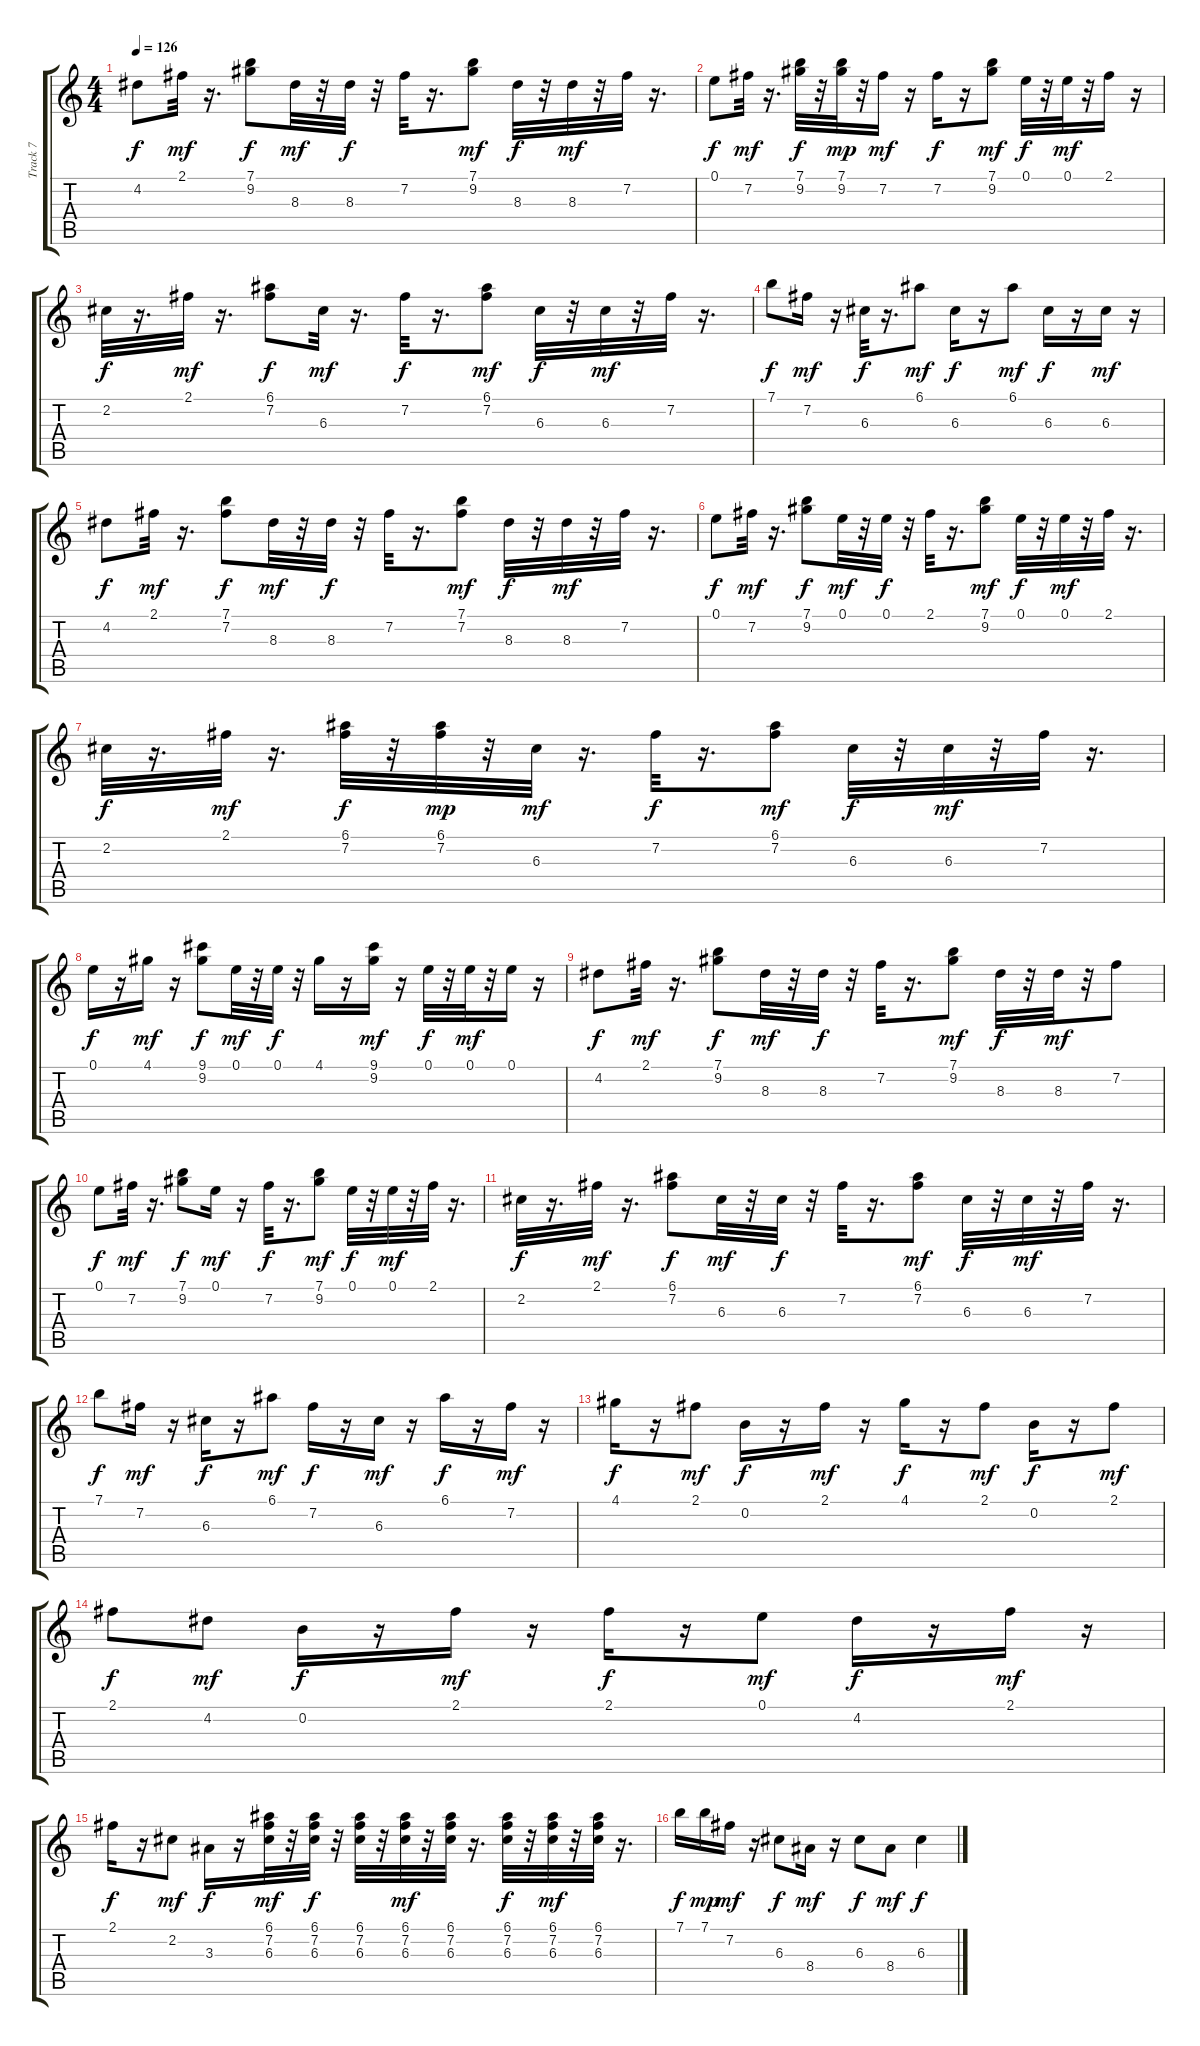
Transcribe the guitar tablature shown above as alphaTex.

\track ("Track 7" "Track 7") {instrument electricguitarmuted}
\staff {score tabs}
\tuning (E4 B3 G3 D3 A2 E2) {hide}
\ts (4 4)
\tempo 126
\clef g2
\ks c
4.2.8{dy f} 2.1.32{dy mf} r.16{d} (7.1 9.2).8{dy f} 8.3.32{dy mf} r.32 8.3.32{dy f} r.32 7.2.32 r.16{d} (7.1 9.2).8{dy mf} 8.3.32{dy f} r.32 8.3.32{dy mf} r.32 7.2.32 r.16{d} |
0.1.8{dy f} 7.2.32{dy mf} r.16{d} (7.1 9.2).32{dy f} r.32 (7.1 9.2).32{dy mp} r.32 7.2.16{dy mf} r.16 7.2.16{dy f} r.16 (7.1 9.2).8{dy mf} 0.1.32{dy f} r.32 0.1.32{dy mf} r.32 2.1.16 r.16 |
2.2.32{dy f} r.16{d} 2.1.32{dy mf} r.16{d} (6.1 7.2).8{dy f} 6.3.32{dy mf} r.16{d} 7.2.32{dy f} r.16{d} (6.1 7.2).8{dy mf} 6.3.32{dy f} r.32 6.3.32{dy mf} r.32 7.2.32 r.16{d} |
7.1.8{dy f} 7.2.16{dy mf} r.16 6.3.32{dy f} r.16{d} 6.1.8{dy mf} 6.3.16{dy f} r.16 6.1.8{dy mf} 6.3.16{dy f} r.16 6.3.16{dy mf} r.16 |
4.2.8{dy f} 2.1.32{dy mf} r.16{d} (7.1 7.2).8{dy f} 8.3.32{dy mf} r.32 8.3.32{dy f} r.32 7.2.32 r.16{d} (7.1 7.2).8{dy mf} 8.3.32{dy f} r.32 8.3.32{dy mf} r.32 7.2.32 r.16{d} |
0.1.8{dy f} 7.2.32{dy mf} r.16{d} (7.1 9.2).8{dy f} 0.1.32{dy mf} r.32 0.1.32{dy f} r.32 2.1.32 r.16{d} (7.1 9.2).8{dy mf} 0.1.32{dy f} r.32 0.1.32{dy mf} r.32 2.1.32 r.16{d} |
2.2.32{dy f} r.16{d} 2.1.32{dy mf} r.16{d} (6.1 7.2).32{dy f} r.32 (6.1 7.2).32{dy mp} r.32 6.3.32{dy mf} r.16{d} 7.2.32{dy f} r.16{d} (6.1 7.2).8{dy mf} 6.3.32{dy f} r.32 6.3.32{dy mf} r.32 7.2.32 r.16{d} |
0.1.16{dy f} r.16 4.1.16{dy mf} r.16 (9.1 9.2).8{dy f} 0.1.32{dy mf} r.32 0.1.32{dy f} r.32 4.1.16 r.16 (9.1 9.2).16{dy mf} r.16 0.1.32{dy f} r.32 0.1.32{dy mf} r.32 0.1.16 r.16 |
4.2.8{dy f} 2.1.32{dy mf} r.16{d} (7.1 9.2).8{dy f} 8.3.32{dy mf} r.32 8.3.32{dy f} r.32 7.2.32 r.16{d} (7.1 9.2).8{dy mf} 8.3.32{dy f} r.32 8.3.32{dy mf} r.32 7.2.8 |
0.1.8{dy f} 7.2.32{dy mf} r.16{d} (7.1 9.2).8{dy f} 0.1.16{dy mf} r.16 7.2.32{dy f} r.16{d} (7.1 9.2).8{dy mf} 0.1.32{dy f} r.32 0.1.32{dy mf} r.32 2.1.32 r.16{d} |
2.2.32{dy f} r.16{d} 2.1.32{dy mf} r.16{d} (6.1 7.2).8{dy f} 6.3.32{dy mf} r.32 6.3.32{dy f} r.32 7.2.32 r.16{d} (6.1 7.2).8{dy mf} 6.3.32{dy f} r.32 6.3.32{dy mf} r.32 7.2.32 r.16{d} |
7.1.8{dy f} 7.2.16{dy mf} r.16 6.3.16{dy f} r.16 6.1.8{dy mf} 7.2.16{dy f} r.16 6.3.16{dy mf} r.16 6.1.16{dy f} r.16 7.2.16{dy mf} r.16 |
4.1.16{dy f} r.16 2.1.8{dy mf} 0.2.16{dy f} r.16 2.1.16{dy mf} r.16 4.1.16{dy f} r.16 2.1.8{dy mf} 0.2.16{dy f} r.16 2.1.8{dy mf} |
2.1.8{dy f} 4.2.8{dy mf} 0.2.16{dy f} r.16 2.1.16{dy mf} r.16 2.1.16{dy f} r.16 0.1.8{dy mf} 4.2.16{dy f} r.16 2.1.16{dy mf} r.16 |
2.1.16{dy f} r.16 2.2.8{dy mf} 3.3.16{dy f} r.16 (6.1 7.2 6.3).32{dy mf} r.32 (6.1 7.2 6.3).32{dy f} r.32 (6.1 7.2 6.3).32 r.32 (6.1 7.2 6.3).32{dy mf} r.32 (6.1 7.2 6.3).32 r.16{d} (6.1 7.2 6.3).32{dy f} r.32 (6.1 7.2 6.3).32{dy mf} r.32 (6.1 7.2 6.3).32 r.16{d} |
7.1.16{dy f} 7.1.16{dy mp} 7.2.16{dy mf} r.16 6.3.8{dy f} 8.4.16{dy mf} r.16 6.3.8{dy f} 8.4.8{dy mf} 6.3.4{dy f}
